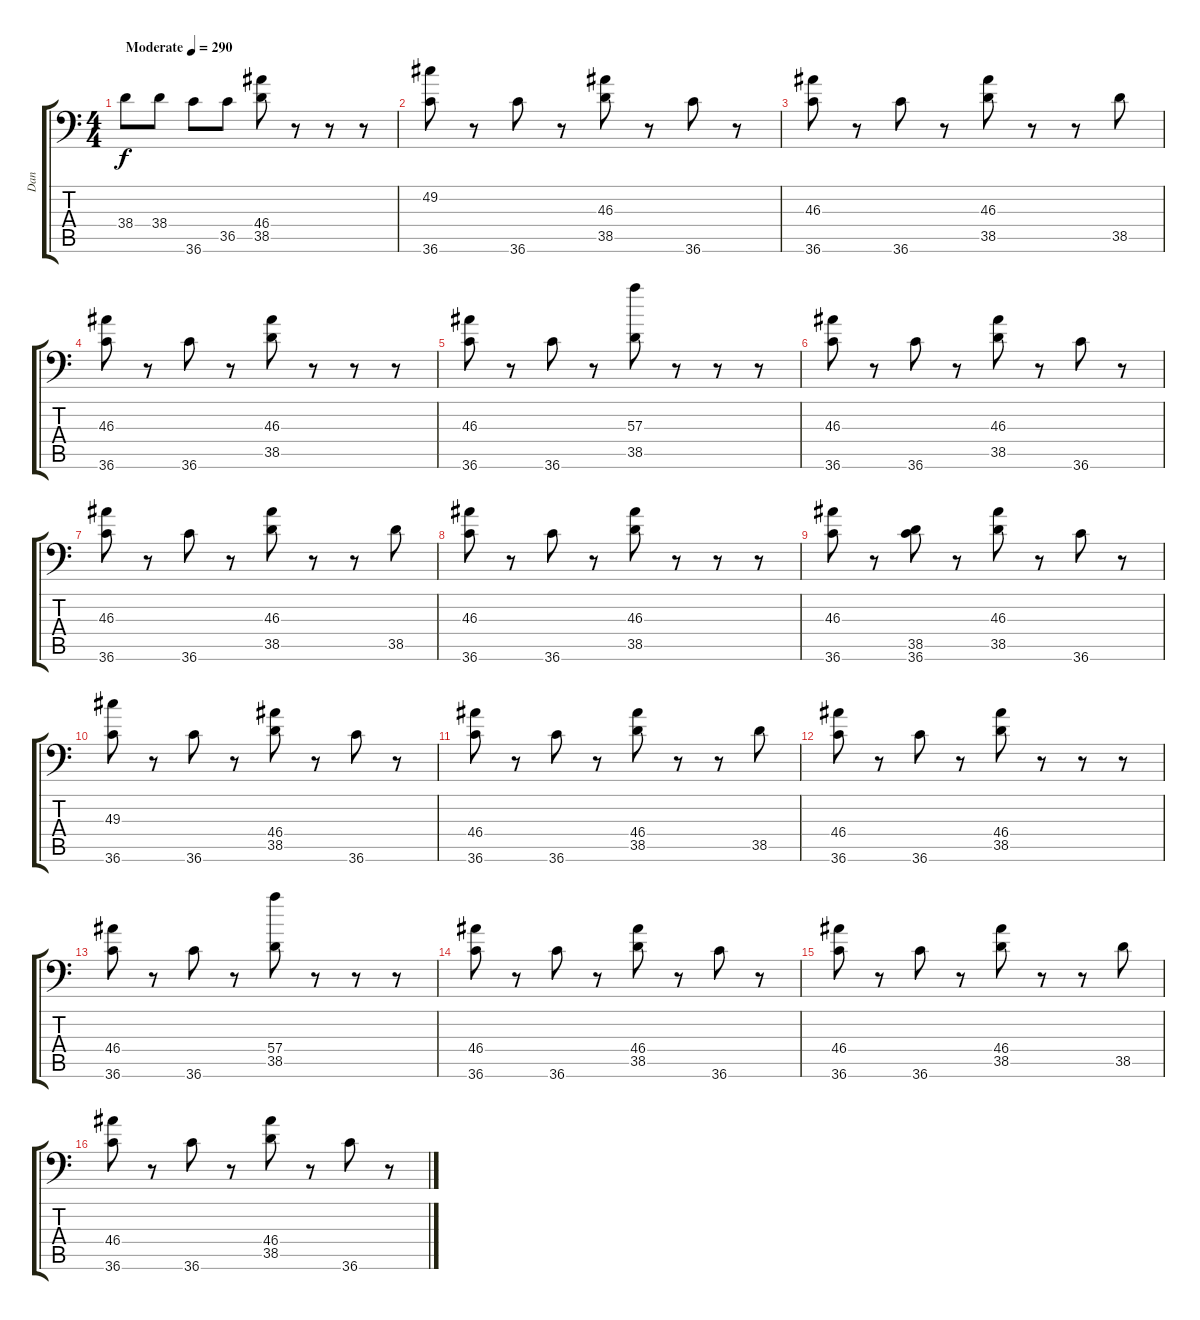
\track ("Dan" "Dan") {instrument acousticgrandpiano}
\staff {score tabs}
\tuning (C-1 C-1 C-1 C-1 C-1 C-1) {hide}
\ts (4 4)
\tempo (290 "Moderate")
\clef f4
\ks c
38.4.8{dy f instrument acousticgrandpiano} 38.4.8 36.6.8 36.5.8 (46.4 38.5).8 r.8 r.8 r.8 |
(49.2 36.6).8 r.8 36.6.8 r.8 (46.3 38.5).8 r.8 36.6.8 r.8 |
(46.3 36.6).8 r.8 36.6.8 r.8 (46.3 38.5).8 r.8 r.8 38.5.8 |
(46.3 36.6).8 r.8 36.6.8 r.8 (46.3 38.5).8 r.8 r.8 r.8 |
(46.3 36.6).8 r.8 36.6.8 r.8 (57.3 38.5).8 r.8 r.8 r.8 |
(46.3 36.6).8 r.8 36.6.8 r.8 (46.3 38.5).8 r.8 36.6.8 r.8 |
(46.3 36.6).8 r.8 36.6.8 r.8 (46.3 38.5).8 r.8 r.8 38.5.8 |
(46.3 36.6).8 r.8 36.6.8 r.8 (46.3 38.5).8 r.8 r.8 r.8 |
(46.3 36.6).8 r.8 (38.5 36.6).8 r.8 (46.3 38.5).8 r.8 36.6.8 r.8 |
(49.3 36.6).8 r.8 36.6.8 r.8 (46.4 38.5).8 r.8 36.6.8 r.8 |
(46.4 36.6).8 r.8 36.6.8 r.8 (46.4 38.5).8 r.8 r.8 38.5.8 |
(46.4 36.6).8 r.8 36.6.8 r.8 (46.4 38.5).8 r.8 r.8 r.8 |
(46.4 36.6).8 r.8 36.6.8 r.8 (57.4 38.5).8 r.8 r.8 r.8 |
(46.4 36.6).8 r.8 36.6.8 r.8 (46.4 38.5).8 r.8 36.6.8 r.8 |
(46.4 36.6).8 r.8 36.6.8 r.8 (46.4 38.5).8 r.8 r.8 38.5.8 |
(46.4 36.6).8 r.8 36.6.8 r.8 (46.4 38.5).8 r.8 36.6.8 r.8
